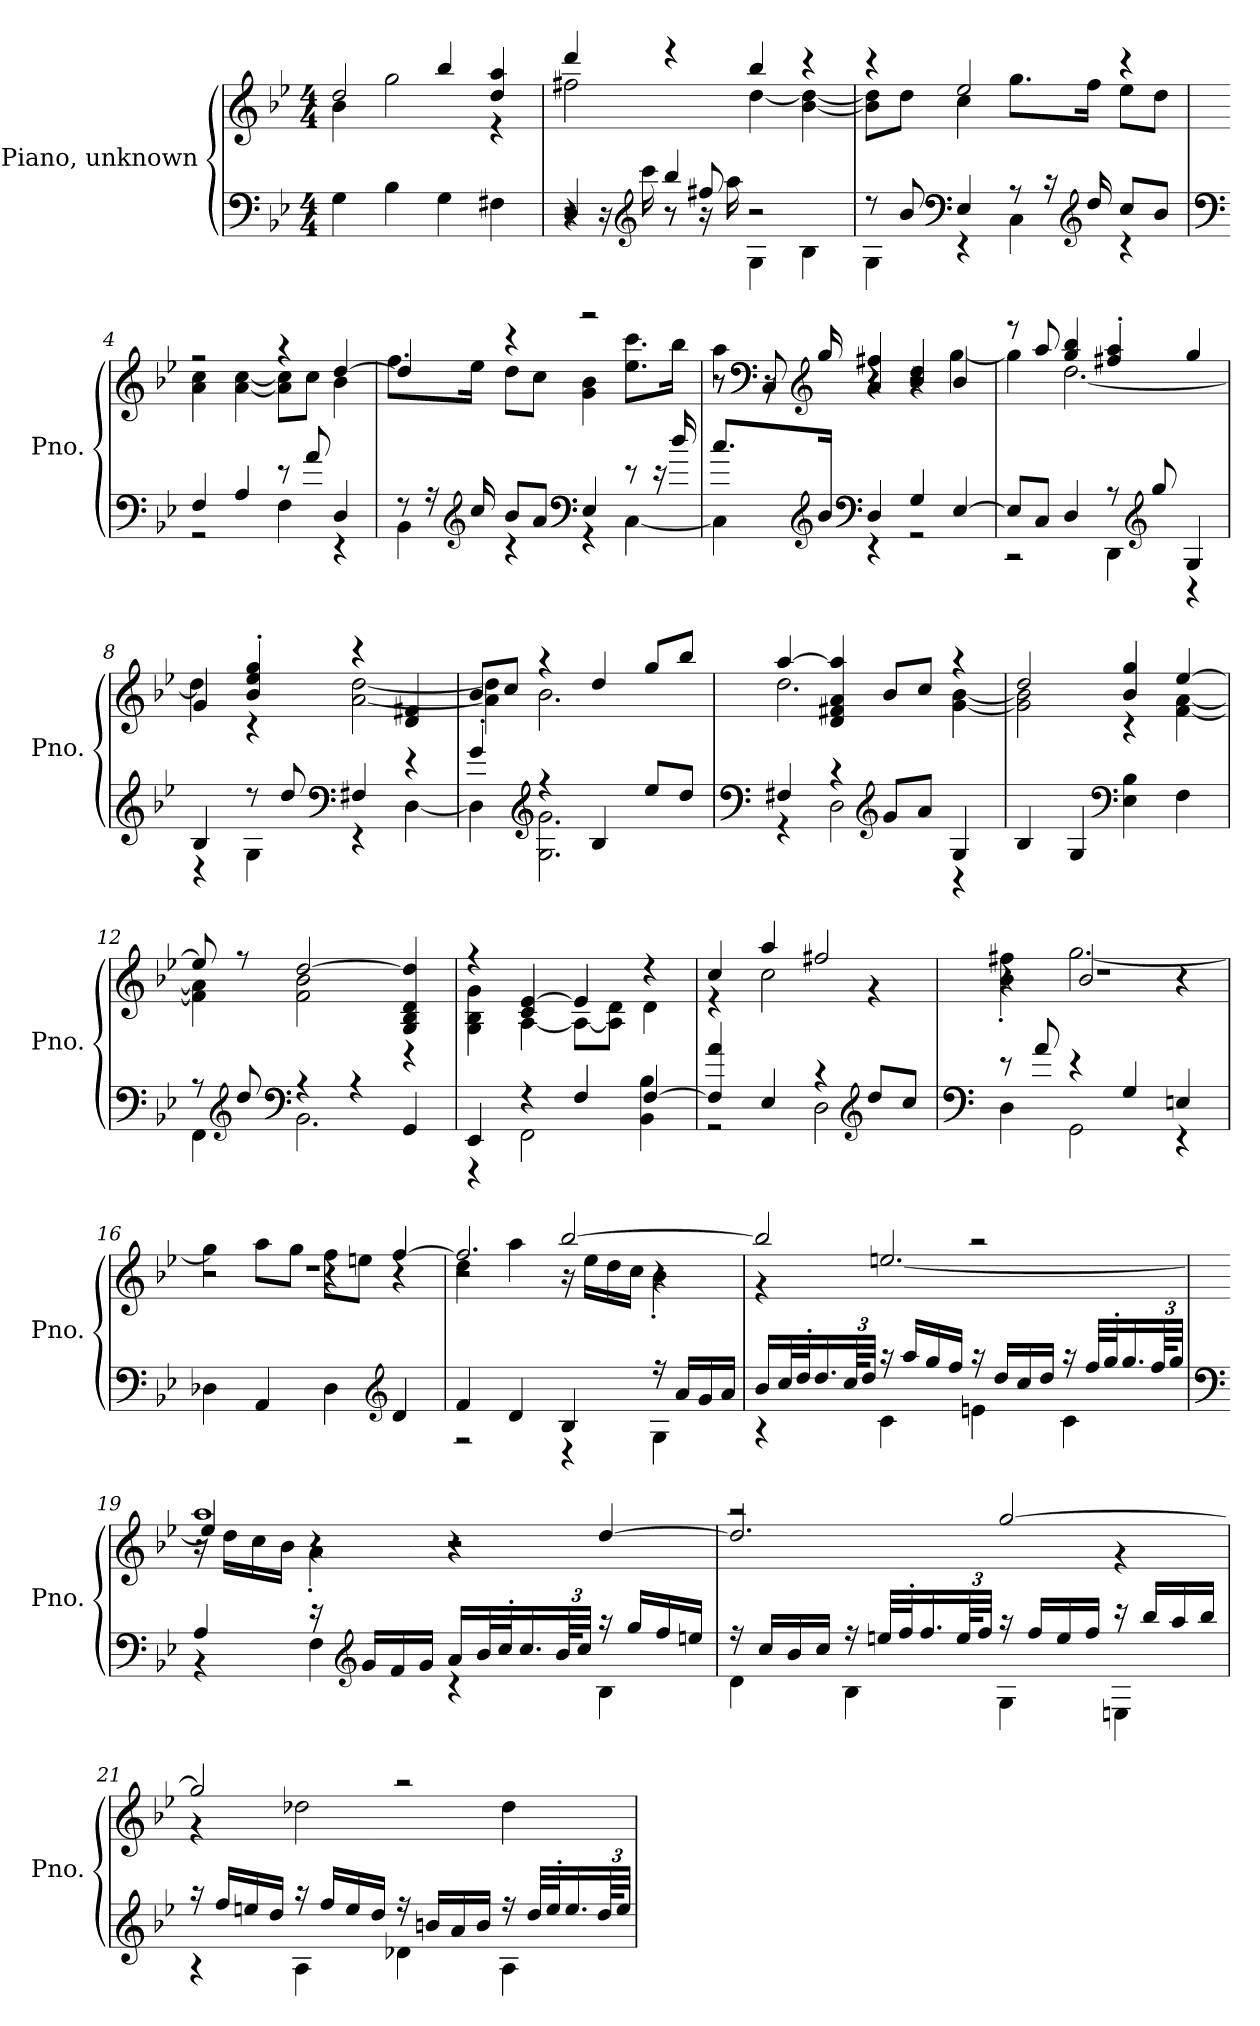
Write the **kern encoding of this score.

**kern	**kern
*part1	*part1
*staff2	*staff1
*I"Piano, unknown	*
*I'Pno.	*
*clefF4	*clefG2
*k[b-e-]	*k[b-e-]
*M4/4	*M4/4
*MM120	*MM120
=1	=1
*	*^
4G\	2dd/	4b-\
4B-\	.	2gg\
4G\	4bb-/	.
4F#X\	4dd/ 4aa/	4r
=2	=2	=2
*^	*	*
*	*^	*	*
4r	8r	4D/	4ddd/	2ff#X\
.	16r	.	.	.
*clefG2	*	*	*	*
.	16ccc\	.	.	.
8r	8r	4bb-/	4r	.
8ff#X/	16r	.	.	.
.	16aa\	.	.	.
2r	4G\	2r	4bb-/	[4dd\
.	4B-\	.	4r	[4b-\ 4dd\_
*	*v	*v	*	*
=3	=3	=3	=3
8r	4G\	4r	8b-\] 8dd\]L
8b-/	.	.	8dd\J
*clefF4	*	*	*
4E-/	4r	2ee-/	4cc\
8r	4C\	.	8.gg\L
16r	.	.	.
*clefG2	*	*	*
16dd/	.	.	16ff\Jk
8cc/L	4r	4r	8ee-\L
8b-/J	.	.	8dd\J
=4	=4	=4	=4
*clefF4	*	*	*
4F/	2r	2r	4a\ 4cc\
4A/	.	.	[4a\ [4cc\
8r	4F\	4r	8a\] 8cc\]L
8a/	.	.	8cc\J
4D/	4r	[4dd/	4b-\
!!LO:LB:g=z	!!
=5	=5	=5	=5
8r	4BB-\	4dd/]	8.ff\L
16r	.	.	.
*clefG2	*	*	*
16cc/	.	.	16ee-\Jk
8b-/L	4r	4r	8dd\L
8a/J	.	.	8cc\J
*clefF4	*	*	*
4E-/	4r	2r	4g\ 4b-\
8r	[4C\	.	8.ee-\ 8.ccc\L
16r	.	.	.
16dd/	.	.	16bb-\Jk
=6	=6	=6	=6
*	*	*	*^
8.cc/L	4C\]	8r	4aa\	8r
*	*	*clefF4	*	*
.	.	16r	.	8C/
*clefG2	*	*clefG2	*	*
16b-/Jk	.	16gg/	.	.
*clefF4	*	*	*	*
4D/	4r	4a/ 4ff#X/	4r	4r
4G/	2r	4b-/ 4dd/	4r	2r
[4E-/	.	4b-/	[4gg\	.
*	*	*	*v	*v
=7	=7	=7	=7
8E-/L]	2r	8r	4gg\]
8C/J	.	8aa/	.
4D/	.	4gg/ 4bb-/	[2.dd\
8r	4DD\	4ff#X/' 4aa/'	.
*clefG2	*	*	*
8gg/	.	.	.
4G/	4r	4gg/	.
!!LO:LB:g=z	!!
=8	=8	=8	=8
4B-/	4r	4g/	4dd\]
8r	4G\	4b-/' 4ee-/' 4gg/'	4r
8dd/	.	.	.
*clefF4	*	*	*
4F#X/	4r	4r	[2a\ [2dd\
4r	[4D\	4d/ 4f#X/	.
=9	=9	=9	=9
4g'/	4D\]	8b-/L	4a\] 4dd\]
.	.	8cc/J	.
*clefG2	*	*	*
4r	2.G\ 2.g\	4r	2.b-\
4B-/	.	4dd/	.
8ee-/L	.	8gg/L	.
8dd/J	.	8bb-/J	.
=10	=10	=10	=10
*clefF4	*	*	*
4F#X/	4r	[4aa/	2.dd\
4r	2D\	4d/ 4f#X/ 4a/ 4aa/]	.
*clefG2	*	*	*
8g/L	.	8b-/L	.
8a/J	.	8cc/J	.
4G/	4r	4r	[4g\ [4b-\
*v	*v	*	*
=11	=11	=11
4B-/	2dd/	2g\] 2b-\]
4G/	.	.
*clefF4	*	*
4E-\ 4B-\	4b-/ 4gg/	4r
4F\	[4ee-/	[4f\ [4a\
!!LO:LB:g=z	!!
=12	=12	=12
*^	*	*
8r	4FF\	8ee-/]	4f\] 4a\]
*clefG2	*	*	*
8dd/	.	8r	.
*clefF4	*	*	*
4r	2.BB-\	[2dd/	2f\ 2b-\
4r	.	.	.
4GG/	.	4G/ 4B-/ 4d/ 4dd/]	4r
=13	=13	=13	=13
4EE-/	4r	4r	4G\ 4B-\ 4g\
4r	2FF\	4c/ [4e-/	[4A\
4F/	.	4e-/]	8A\L_
.	.	.	8A\] 8d\J
[4F/	4BB-\ 4B-\	4r	4d\
=14	=14	=14	=14
4F/] 4a/	2r	4cc/	4r
4E-/	.	4aa/	2cc\
4r	2D\	2ff#X/	.
*clefG2	*	*	*
8dd/L	.	.	4r
8cc/J	.	.	.
*	*	*v	*v
=15	=15	=15
*clefF4	*	*
*	*	*^
*	*	*	*^
8r	4D\	1r	4b-\' 4ff#X\'	4r
8a/	.	.	.	.
4r	2GG\	.	[2.gg\	2b-/
4G/	.	.	.	.
4En/	4r	.	.	4r
*v	*v	*	*	*
=16	=16	=16	=16
4D-X\	1r	4gg\]	2r
4AA/	.	8aa\L	.
.	.	8gg\J	.
4D-\	.	8ff\L	4r
.	.	8een\J	.
*clefG2	*	*	*
4d/	.	4r	[4ff/
!!LO:LB:g=z	!!	!!
=17	=17	=17	=17
*^	*	*	*
4f/	2r	2r	4dd\	2.ff/]
4d/	.	.	4aa\	.
4B-/	4r	[2bb-/	16r	.
.	.	.	16ee-\LL	.
.	.	.	16dd\	.
.	.	.	16cc\JJ	.
16r	4G\	.	4b-'\	4r
16a/LL	.	.	.	.
16g/	.	.	.	.
16a/JJ	.	.	.	.
*	*	*	*v	*v
=18	=18	=18	=18
16b-/LL	4r	2bb-/]	4r
32cc/L	.	.	.
32dd'/J	.	.	.
16.dd/	.	.	.
*Xbrackettup	*	*	*
96cc/KL	.	.	.
48dd/JJJ	.	.	.
16r	4c\	.	[2.een/
16aa/LL	.	.	.
16gg/	.	.	.
16ff/JJ	.	.	.
16r	4en\	2r	.
16dd/LL	.	.	.
16cc/	.	.	.
16dd/JJ	.	.	.
16r	4c\	.	.
32ff/LLL	.	.	.
32gg'/J	.	.	.
16.gg/	.	.	.
96ff/KL	.	.	.
48gg/JJJ	.	.	.
*	*	*v	*v
!!LO:LB:g=z
=19	=19	=19
*clefF4	*	*
*	*	*^
*	*	*	*^
4A/	4r	1aa	16r	4ee/]
.	.	.	16dd\LL	.
.	.	.	16cc\	.
.	.	.	16b-\JJ	.
16r	4F\	.	4a'\	4r
*clefG2	*	*	*	*
16g/LL	.	.	.	.
16f/	.	.	.	.
16g/JJ	.	.	.	.
16a/LL	4r	.	2r	4r
32b-/L	.	.	.	.
32cc'/J	.	.	.	.
16.cc/	.	.	.	.
96b-/KL	.	.	.	.
48cc/JJJ	.	.	.	.
16r	4B-\	.	.	[4dd/
16gg/LL	.	.	.	.
16ff/	.	.	.	.
16een/JJ	.	.	.	.
*	*	*	*v	*v
=20	=20	=20	=20
16r	4d\	2r	2.dd/]
16cc/LL	.	.	.
16b-/	.	.	.
16cc/JJ	.	.	.
16r	4B-\	.	.
32een/LLL	.	.	.
32ff'/J	.	.	.
16.ff/	.	.	.
96ee/KL	.	.	.
48ff/JJJ	.	.	.
16r	4G\	[2gg/	.
16ff/LL	.	.	.
16ee/	.	.	.
16ff/JJ	.	.	.
16r	4En\	.	4r
16bb-/LL	.	.	.
16aa/	.	.	.
16bb-/JJ	.	.	.
!!LO:PB:g=z	!!
=21	=21	=21	=21
16r	4r	2gg/]	4r
16ff/LL	.	.	.
16een/	.	.	.
16dd/JJ	.	.	.
16r	4A\	.	2dd-X\
16ff/LL	.	.	.
16ee/	.	.	.
16dd/JJ	.	.	.
16r	4d-X\	2r	.
16bn/LL	.	.	.
16a/	.	.	.
16b/JJ	.	.	.
16r	4A\	.	4dd-\
32dd/LLL	.	.	.
32ee'/J	.	.	.
16.ee/	.	.	.
96dd/KL	.	.	.
48ee/JJJ	.	.	.
*v	*v	*	*
*	*v	*v
=	=
*-	*-
